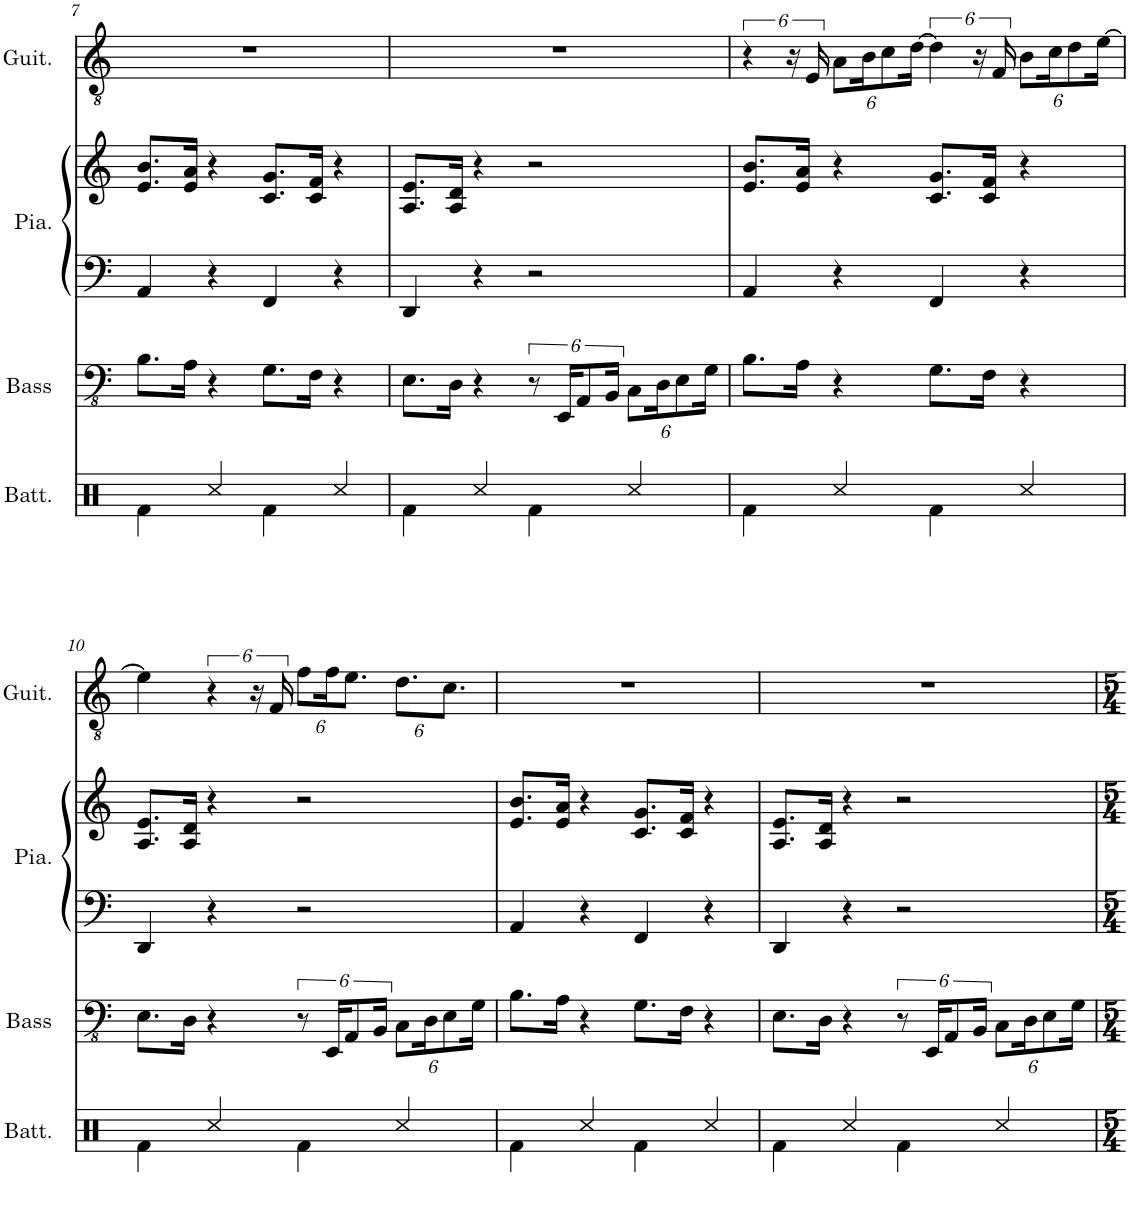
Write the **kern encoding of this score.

**kern	**kern	**kern	**kern	**kern
*part4	*part3	*part2	*part2	*part1
*staff5	*staff4	*staff3	*staff2	*staff1
*I"Batterie	*I"Basse acoustique	*I"Piano	*	*I"Guitare classique
*I'Batt.	*I'Bass	*I'Pia.	*	*I'Guit.
!!LO:PB:g=z
*clefX	*clefFv4	*clefF4	*clefG2	*clefGv2
*k[]	*k[]	*k[]	*k[]	*k[]
*M4/4	*M4/4	*M4/4	*M4/4	*M4/4
=7	=7	=7	=7	=7
4Rf\	8.BB\L	4AA/	8.e/ 8.b/L	1r
.	16AA\Jk	.	16e/ 16a/Jk	.
4Rcc/	4r	4r	4r	.
4Rf\	8.GG\L	4FF/	8.c/ 8.g/L	.
.	16FF\Jk	.	16c/ 16f/Jk	.
4Rcc/	4r	4r	4r	.
=8	=8	=8	=8	=8
4Rf\	8.EE\L	4DD/	8.A/ 8.e/L	1r
.	16DD\Jk	.	16A/ 16d/Jk	.
4Rcc/	4r	4r	4r	.
4Rf\	12r	2r	2r	.
.	24EEE/KL	.	.	.
.	12AAA/	.	.	.
.	24BBB/Jk	.	.	.
*	*Xbrackettup	*	*	*
4Rcc/	12CC\L	.	.	.
.	24DD\K	.	.	.
.	12EE\	.	.	.
.	24GG\Jk	.	.	.
=9	=9	=9	=9	=9
4Rf\	8.BB\L	4AA/	8.e/ 8.b/L	6r
.	.	.	.	24r
.	16AA\Jk	.	16e/ 16a/Jk	.
.	.	.	.	24E/
*	*	*	*	*Xbrackettup
4Rcc/	4r	4r	4r	12A\L
.	.	.	.	24B\K
.	.	.	.	12c\
.	.	.	.	[24d\Jk
*	*	*	*	*brackettup
4Rf\	8.GG\L	4FF/	8.c/ 8.g/L	6d\]
.	.	.	.	24r
.	16FF\Jk	.	16c/ 16f/Jk	.
.	.	.	.	24F/
*	*	*	*	*Xbrackettup
4Rcc/	4r	4r	4r	12B\L
.	.	.	.	24c\K
.	.	.	.	12d\
.	.	.	.	[24e\Jk
!!LO:LB:g=z
=10	=10	=10	=10	=10
4Rf\	8.EE\L	4DD/	8.A/ 8.e/L	4e\]
.	16DD\Jk	.	16A/ 16d/Jk	.
*	*	*	*	*brackettup
4Rcc/	4r	4r	4r	6r
.	.	.	.	24r
.	.	.	.	24F/
*	*brackettup	*	*	*Xbrackettup
4Rf\	12r	2r	2r	12f\L
.	24EEE/KL	.	.	24f\K
.	12AAA/	.	.	12.e\J
.	24BBB/Jk	.	.	.
*	*Xbrackettup	*	*	*
4Rcc/	12CC\L	.	.	12.d\L
.	24DD\K	.	.	.
.	12EE\	.	.	12.c\J
.	24GG\Jk	.	.	.
=11	=11	=11	=11	=11
4Rf\	8.BB\L	4AA/	8.e/ 8.b/L	1r
.	16AA\Jk	.	16e/ 16a/Jk	.
4Rcc/	4r	4r	4r	.
4Rf\	8.GG\L	4FF/	8.c/ 8.g/L	.
.	16FF\Jk	.	16c/ 16f/Jk	.
4Rcc/	4r	4r	4r	.
=12	=12	=12	=12	=12
4Rf\	8.EE\L	4DD/	8.A/ 8.e/L	1r
.	16DD\Jk	.	16A/ 16d/Jk	.
4Rcc/	4r	4r	4r	.
*	*brackettup	*	*	*
4Rf\	12r	2r	2r	.
.	24EEE/KL	.	.	.
.	12AAA/	.	.	.
.	24BBB/Jk	.	.	.
*	*Xbrackettup	*	*	*
4Rcc/	12CC\L	.	.	.
.	24DD\K	.	.	.
.	12EE\	.	.	.
.	24GG\Jk	.	.	.
=	=	=	=	=
*-	*-	*-	*-	*-
